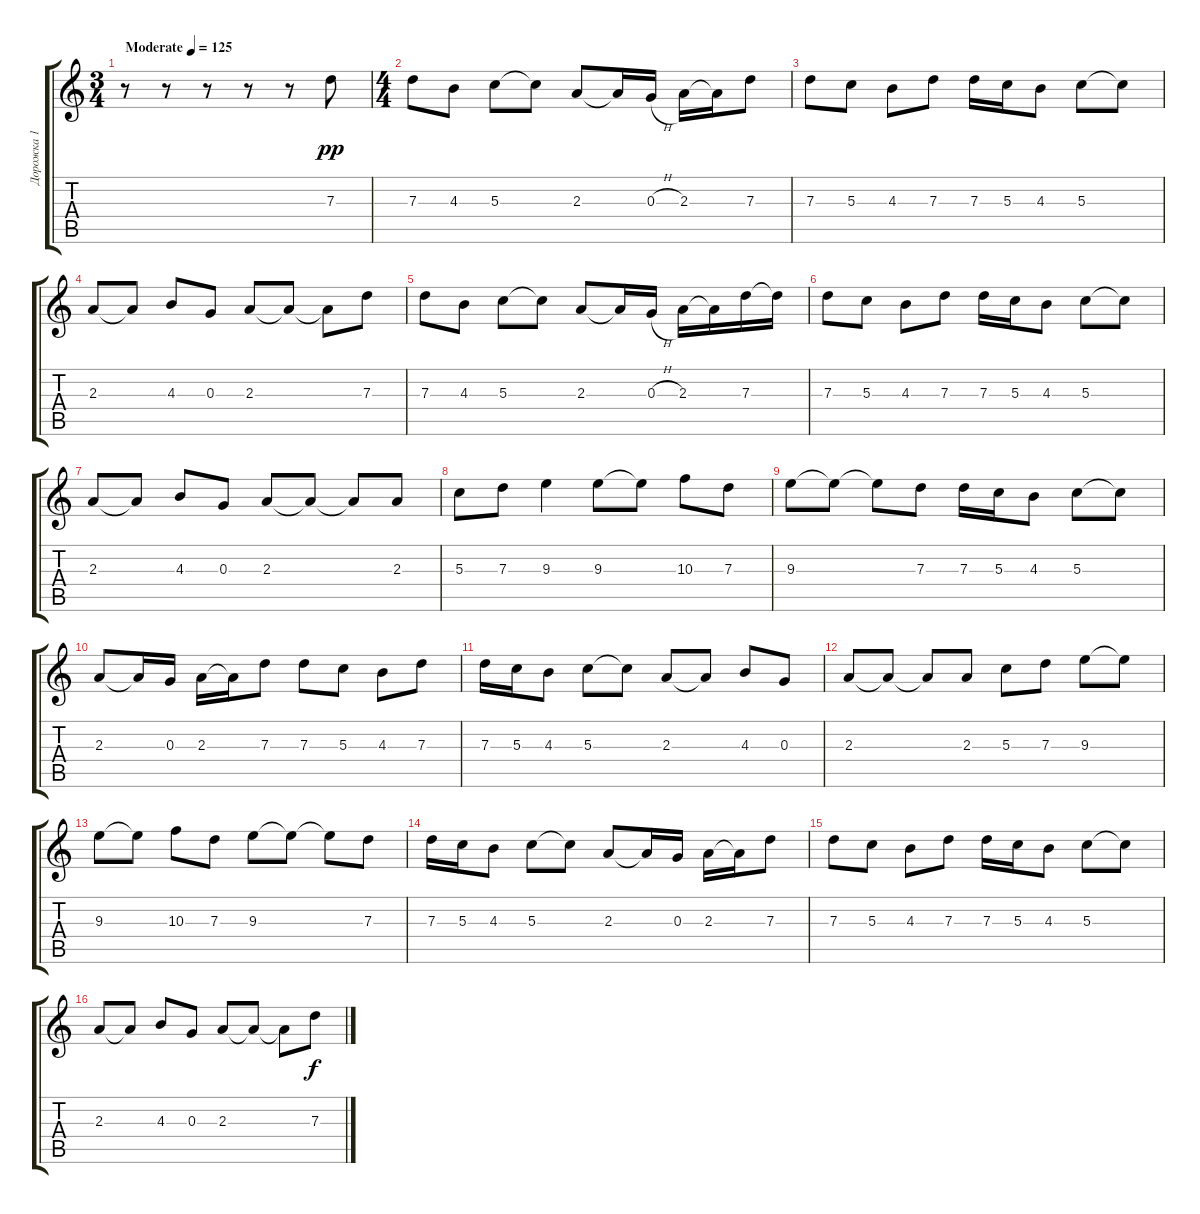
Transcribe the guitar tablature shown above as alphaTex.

\track ("Дорожка 1" "Дорожка 1") {instrument acousticguitarsteel}
\staff {score tabs}
\tuning (E4 B3 G3 D3 A2 E2) {hide}
\ts (3 4)
\tempo (125 "Moderate")
\clef g2
\ks c
r.8{dy pp instrument acousticguitarsteel} r.8 r.8 r.8 r.8 7.3.8 |
\ts (4 4)
7.3.8 4.3.8 5.3.8 5.3{t}.8 2.3.8 2.3{t}.16 0.3{h}.16 2.3.16 2.3{t}.16 7.3.8 |
7.3.8 5.3.8 4.3.8 7.3.8 7.3.16 5.3.16 4.3.8 5.3.8 5.3{t}.8 |
2.3.8 2.3{t}.8 4.3.8 0.3.8 2.3.8 2.3{t}.8 2.3{t}.8 7.3.8 |
7.3.8 4.3.8 5.3.8 5.3{t}.8 2.3.8 2.3{t}.16 0.3{h}.16 2.3.16 2.3{t}.16 7.3.16 7.3{t}.16 |
7.3.8 5.3.8 4.3.8 7.3.8 7.3.16 5.3.16 4.3.8 5.3.8 5.3{t}.8 |
2.3.8 2.3{t}.8 4.3.8 0.3.8 2.3.8 2.3{t}.8 2.3{t}.8 2.3.8 |
5.3.8 7.3.8 9.3.4 9.3.8 9.3{t}.8 10.3.8 7.3.8 |
9.3.8 9.3{t}.8 9.3{t}.8 7.3.8 7.3.16 5.3.16 4.3.8 5.3.8 5.3{t}.8 |
2.3.8 2.3{t}.16 0.3.16 2.3.16 2.3{t}.16 7.3.8 7.3.8 5.3.8 4.3.8 7.3.8 |
7.3.16 5.3.16 4.3.8 5.3.8 5.3{t}.8 2.3.8 2.3{t}.8 4.3.8 0.3.8 |
2.3.8 2.3{t}.8 2.3{t}.8 2.3.8 5.3.8 7.3.8 9.3.8 9.3{t}.8 |
9.3.8 9.3{t}.8 10.3.8 7.3.8 9.3.8 9.3{t}.8 9.3{t}.8 7.3.8 |
7.3.16 5.3.16 4.3.8 5.3.8 5.3{t}.8 2.3.8 2.3{t}.16 0.3.16 2.3.16 2.3{t}.16 7.3.8 |
7.3.8 5.3.8 4.3.8 7.3.8 7.3.16 5.3.16 4.3.8 5.3.8 5.3{t}.8 |
2.3.8 2.3{t}.8 4.3.8 0.3.8 2.3.8 2.3{t}.8 2.3{t}.8 7.3.8{dy f}
